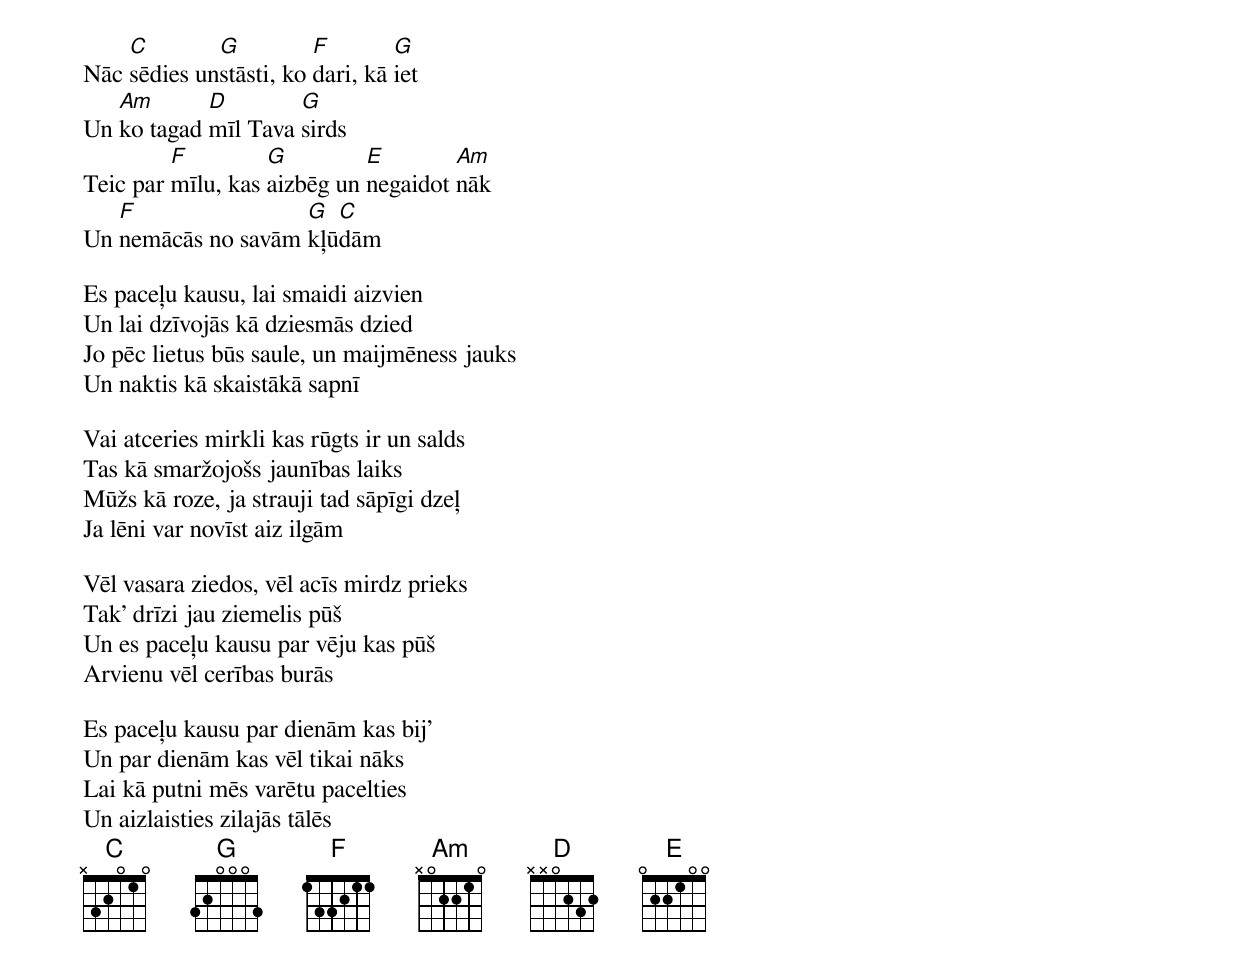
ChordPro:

Nāc [C]sēdies un[G]stāsti, ko [F]dari, kā [G]iet
Un [Am]ko tagad [D]mīl Tava [G]sirds
Teic par [F]mīlu, kas [G]aizbēg un [E]negaidot [Am]nāk
Un [F]nemācās no savām [G]kļū[C]dām

Es paceļu kausu, lai smaidi aizvien
Un lai dzīvojās kā dziesmās dzied
Jo pēc lietus būs saule, un maijmēness jauks
Un naktis kā skaistākā sapnī

Vai atceries mirkli kas rūgts ir un salds
Tas kā smaržojošs jaunības laiks
Mūžs kā roze, ja strauji tad sāpīgi dzeļ
Ja lēni var novīst aiz ilgām

Vēl vasara ziedos, vēl acīs mirdz prieks
Tak’ drīzi jau ziemelis pūš
Un es paceļu kausu par vēju kas pūš
Arvienu vēl cerības burās

Es paceļu kausu par dienām kas bij’
Un par dienām kas vēl tikai nāks
Lai kā putni mēs varētu pacelties
Un aizlaisties zilajās tālēs
